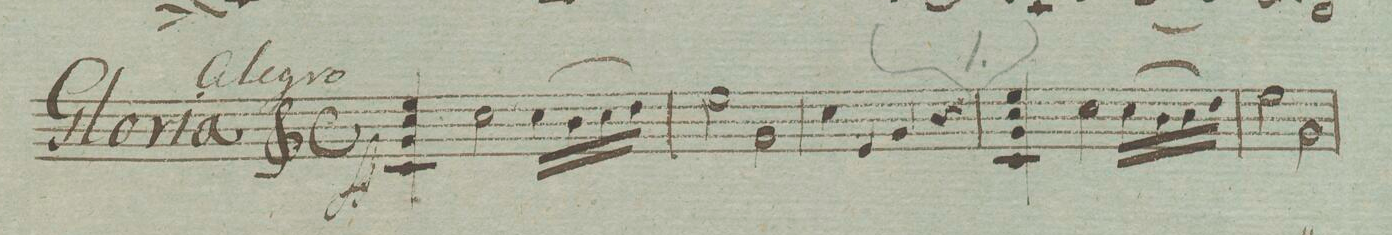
**kern	**dynam
*I"Violino. 2do	*
*clefG2	*
*k[]	*
*met(c)	*
*M4/4	*
*^	*
4ee/ 4cc/ 4g/ 4c/	4c\	ff
2cc\	2.ryy	.
(16cc\LL	.	.
16b\	.	.
16cc\	.	.
16dd\JJ)	.	.
*v	*v	*
=2	=2
2ee\	.
2g\	.
=3	=3
4cc\	.
4e/	.
4g/	.
4r	.
=4	=4
1r	.
=5	=5
*^	*
4ee/ 4cc/ 4g/ 4c/	4c\	.
2cc\	2.ryy	.
(16cc\LL	.	.
16b\	.	.
16cc\	.	.
16dd\JJ)	.	.
*v	*v	*
=6	=6
2ee\	.
2g\	.
=7	=7
*-	*-
